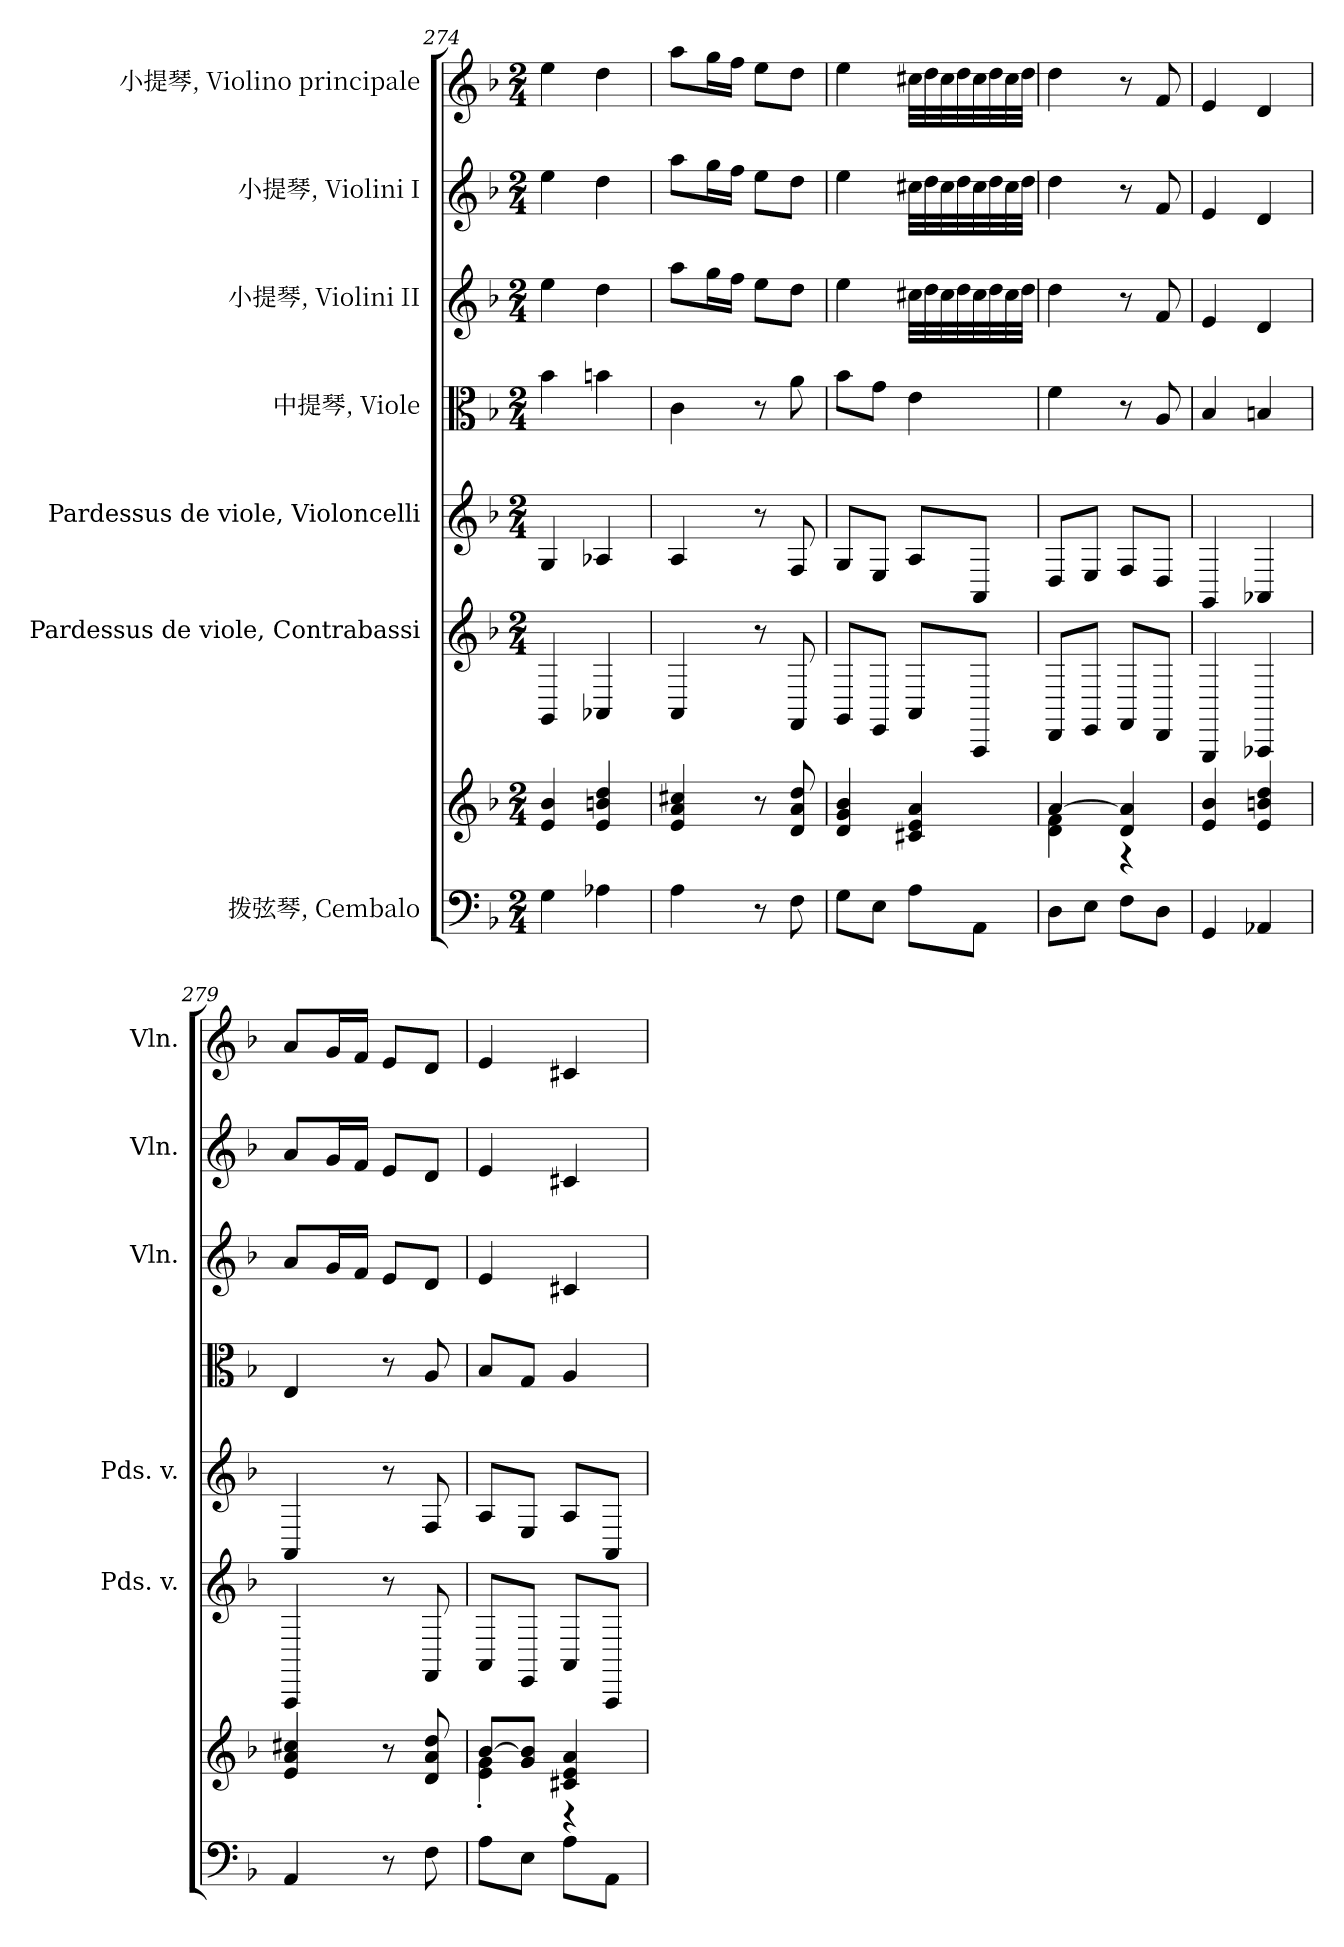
**kern	**kern	**kern	**kern	**kern	**kern	**kern	**kern
*part7	*part7	*part6	*part5	*part4	*part3	*part2	*part1
*staff8	*staff7	*staff6	*staff5	*staff4	*staff3	*staff2	*staff1
*I"拨弦琴, Cembalo	*	*I"Pardessus de viole, Contrabassi	*I"Pardessus de viole, Violoncelli	*I"中提琴, Viole	*I"小提琴, Violini II	*I"小提琴, Violini I	*I"小提琴, Violino principale
*	*	*I'Pds. v.	*I'Pds. v.	*	*I'Vln.	*I'Vln.	*I'Vln.
!!LO:PB:g=z
*clefF4	*clefG2	*clefG2	*clefG2	*clefC3	*clefG2	*clefG2	*clefG2
*k[b-]	*k[b-]	*k[b-]	*k[b-]	*k[b-]	*k[b-]	*k[b-]	*k[b-]
*M2/4	*M2/4	*M2/4	*M2/4	*M2/4	*M2/4	*M2/4	*M2/4
=274	=274	=274	=274	=274	=274	=274	=274
4G\	4e/ 4b-/	4GG/	4G/	4b-\	4ee\	4ee\	4ee\
4A-X\	4e/ 4bn/ 4dd/	4AA-X/	4A-X/	4bn\	4dd\	4dd\	4dd\
=275	=275	=275	=275	=275	=275	=275	=275
4A\	4e/ 4a/ 4cc#X/	4AA/	4A/	4c\	8aa\L	8aa\L	8aa\L
.	.	.	.	.	16gg\L	16gg\L	16gg\L
.	.	.	.	.	16ff\JJ	16ff\JJ	16ff\JJ
8r	8r	8r	8r	8r	8ee\L	8ee\L	8ee\L
8F\	8d/ 8a/ 8dd/	8FF/	8F/	8a\	8dd\J	8dd\J	8dd\J
=276	=276	=276	=276	=276	=276	=276	=276
8G\L	4d/ 4g/ 4b-/	8GG/L	8G/L	8b-\L	4ee\	4ee\	4ee\
8E\J	.	8EE/J	8E/J	8g\J	.	.	.
8A\L	4c#X/ 4e/ 4a/	8AA/L	8A/L	4e\	32cc#X\LLL	32cc#X\LLL	32cc#X\LLL
.	.	.	.	.	32dd\	32dd\	32dd\
.	.	.	.	.	32cc#\	32cc#\	32cc#\
.	.	.	.	.	32dd\	32dd\	32dd\
8AA\J	.	8AAA/J	8AA/J	.	32cc#\	32cc#\	32cc#\
.	.	.	.	.	32dd\	32dd\	32dd\
.	.	.	.	.	32cc#\	32cc#\	32cc#\
.	.	.	.	.	32dd\JJJ	32dd\JJJ	32dd\JJJ
=277	=277	=277	=277	=277	=277	=277	=277
*	*^	*	*	*	*	*	*
8D\L	[4a/	4d\ 4f\	8DD/L	8D/L	4f\	4dd\	4dd\	4dd\
8E\J	.	.	8EE/J	8E/J	.	.	.	.
8F\L	4d/ 4a/]	4r	8FF/L	8F/L	8r	8r	8r	8r
8D\J	.	.	8DD/J	8D/J	8A/	8f/	8f/	8f/
*	*v	*v	*	*	*	*	*	*
=278	=278	=278	=278	=278	=278	=278	=278
4GG/	4e/ 4b-/	4GGG/	4GG/	4B-/	4e/	4e/	4e/
4AA-X/	4e/ 4bn/ 4dd/	4AAA-X/	4AA-X/	4Bn/	4d/	4d/	4d/
=279	=279	=279	=279	=279	=279	=279	=279
4AA/	4e/ 4a/ 4cc#X/	4AAA/	4AA/	4E/	8a/L	8a/L	8a/L
.	.	.	.	.	16g/L	16g/L	16g/L
.	.	.	.	.	16f/JJ	16f/JJ	16f/JJ
*	*	*	*	*	*	*	*MM92
8r	8r	8r	8r	8r	8e/L	8e/L	8e/L
8F\	8d/ 8a/ 8dd/	8FF/	8F/	8A/	8d/J	8d/J	8d/J
!!LO:PB:g=z
=280	=280	=280	=280	=280	=280	=280	=280
*	*	*	*	*	*	*	*MM75
*	*^	*	*	*	*	*	*
8A\L	[8b-/L	4e\' 4g\'	8AA/L	8A/L	8B-/L	4e/	4e/	4e/
8E\J	8g/ 8b-/]J	.	8EE/J	8E/J	8G/J	.	.	.
*	*	*	*	*	*	*	*	*MM57
8A\L	4c#X/ 4e/ 4a/	4r	8AA/L	8A/L	4A/	4c#X/	4c#X/	4c#X/
8AA\J	.	.	8AAA/J	8AA/J	.	.	.	.
*	*v	*v	*	*	*	*	*	*
=	=	=	=	=	=	=	=
*-	*-	*-	*-	*-	*-	*-	*-
